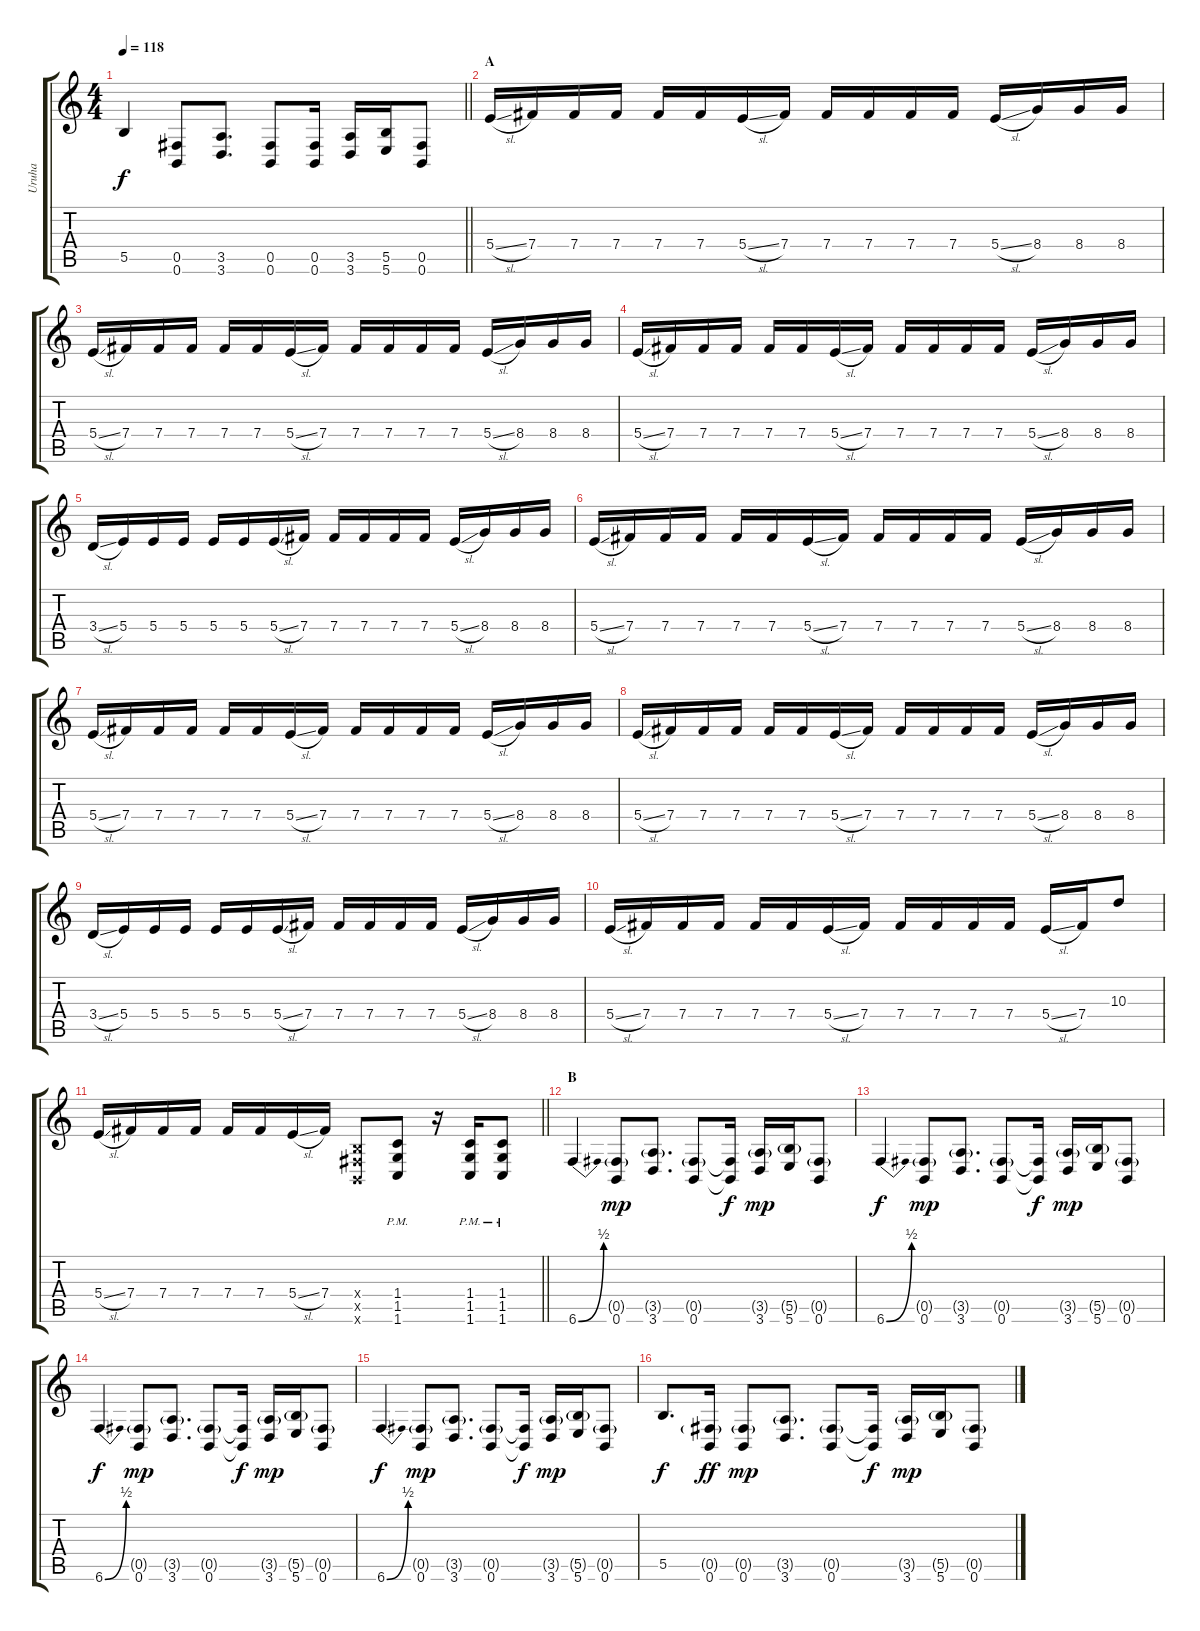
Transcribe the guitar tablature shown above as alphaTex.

\track ("Uruha" "Uruha") {instrument distortionguitar}
\staff {score tabs}
\tuning (Db4 Ab3 E3 B2 Gb2 B1) {hide}
\ts (4 4)
\tempo 118
\clef g2
\barLineRight lightlight
\ks c
5.5.4{dy f} (0.5 0.6).8 (3.5 3.6).8{d} (0.5 0.6).8 (0.5 0.6).16 (3.5 3.6).16 (5.5 5.6).16 (0.5 0.6).8 |
\section ("" "A")
5.4{sl}.16{volume 14 balance 8 instrument overdrivenguitar} 7.4.16 7.4.16 7.4.16 7.4.16 7.4.16 5.4{sl}.16 7.4.16 7.4.16 7.4.16 7.4.16 7.4.16 5.4{sl}.16 8.4.16 8.4.16 8.4.16 |
5.4{sl}.16{volume 10} 7.4.16 7.4.16 7.4.16 7.4.16 7.4.16 5.4{sl}.16 7.4.16 7.4.16 7.4.16 7.4.16 7.4.16 5.4{sl}.16 8.4.16 8.4.16 8.4.16 |
5.4{sl}.16 7.4.16 7.4.16 7.4.16 7.4.16 7.4.16 5.4{sl}.16 7.4.16 7.4.16 7.4.16 7.4.16 7.4.16 5.4{sl}.16 8.4.16 8.4.16 8.4.16 |
3.4{sl}.16 5.4.16 5.4.16 5.4.16 5.4.16 5.4.16 5.4{sl}.16 7.4.16 7.4.16 7.4.16 7.4.16 7.4.16 5.4{sl}.16 8.4.16 8.4.16 8.4.16 |
5.4{sl}.16 7.4.16 7.4.16 7.4.16 7.4.16 7.4.16 5.4{sl}.16 7.4.16 7.4.16 7.4.16 7.4.16 7.4.16 5.4{sl}.16 8.4.16 8.4.16 8.4.16 |
5.4{sl}.16 7.4.16 7.4.16 7.4.16 7.4.16 7.4.16 5.4{sl}.16 7.4.16 7.4.16 7.4.16 7.4.16 7.4.16 5.4{sl}.16 8.4.16 8.4.16 8.4.16 |
5.4{sl}.16 7.4.16 7.4.16 7.4.16 7.4.16 7.4.16 5.4{sl}.16 7.4.16 7.4.16 7.4.16 7.4.16 7.4.16 5.4{sl}.16 8.4.16 8.4.16 8.4.16 |
3.4{sl}.16 5.4.16 5.4.16 5.4.16 5.4.16 5.4.16 5.4{sl}.16 7.4.16 7.4.16 7.4.16 7.4.16 7.4.16 5.4{sl}.16 8.4.16 8.4.16 8.4.16 |
5.4{sl}.16 7.4.16 7.4.16 7.4.16 7.4.16 7.4.16 5.4{sl}.16 7.4.16 7.4.16 7.4.16 7.4.16 7.4.16 5.4{sl}.16 7.4.16 10.3.8 |
\barLineRight lightlight
5.4{sl}.16 7.4.16 7.4.16 7.4.16 7.4.16 7.4.16 5.4{sl}.16 7.4.16 (0.4{x} 0.5{x} 0.6{x}).8{instrument distortionguitar} (1.4{pm} 1.5{pm} 1.6{pm}).8 r.16 (1.4{pm} 1.5{pm} 1.6{pm}).16 (1.4{pm} 1.5{pm} 1.6{pm}).8 |
\section ("" "B")
6.6{be (bend 0 0 60 2)}.4 (0.5{g} 0.6).8{dy mp} (3.5{g} 3.6).8{d} (0.5{g} 0.6).8 (0.5{t} 0.6{t}).16{dy f} (3.5{g} 3.6).16{dy mp} (5.5{g} 5.6).16 (0.5{g} 0.6).8 |
6.6{be (bend 0 0 60 2)}.4{dy f} (0.5{g} 0.6).8{dy mp} (3.5{g} 3.6).8{d} (0.5{g} 0.6).8 (0.5{t} 0.6{t}).16{dy f} (3.5{g} 3.6).16{dy mp} (5.5{g} 5.6).16 (0.5{g} 0.6).8 |
6.6{be (bend 0 0 60 2)}.4{dy f} (0.5{g} 0.6).8{dy mp} (3.5{g} 3.6).8{d} (0.5{g} 0.6).8 (0.5{t} 0.6{t}).16{dy f} (3.5{g} 3.6).16{dy mp} (5.5{g} 5.6).16 (0.5{g} 0.6).8 |
6.6{be (bend 0 0 60 2)}.4{dy f} (0.5{g} 0.6).8{dy mp} (3.5{g} 3.6).8{d} (0.5{g} 0.6).8 (0.5{t} 0.6{t}).16{dy f} (3.5{g} 3.6).16{dy mp} (5.5{g} 5.6).16 (0.5{g} 0.6).8 |
5.5.8{d dy f} (0.5{g} 0.6).16{dy ff} (0.5{g} 0.6).8{dy mp} (3.5{g} 3.6).8{d} (0.5{g} 0.6).8 (0.5{t} 0.6{t}).16{dy f} (3.5{g} 3.6).16{dy mp} (5.5{g} 5.6).16 (0.5{g} 0.6).8
